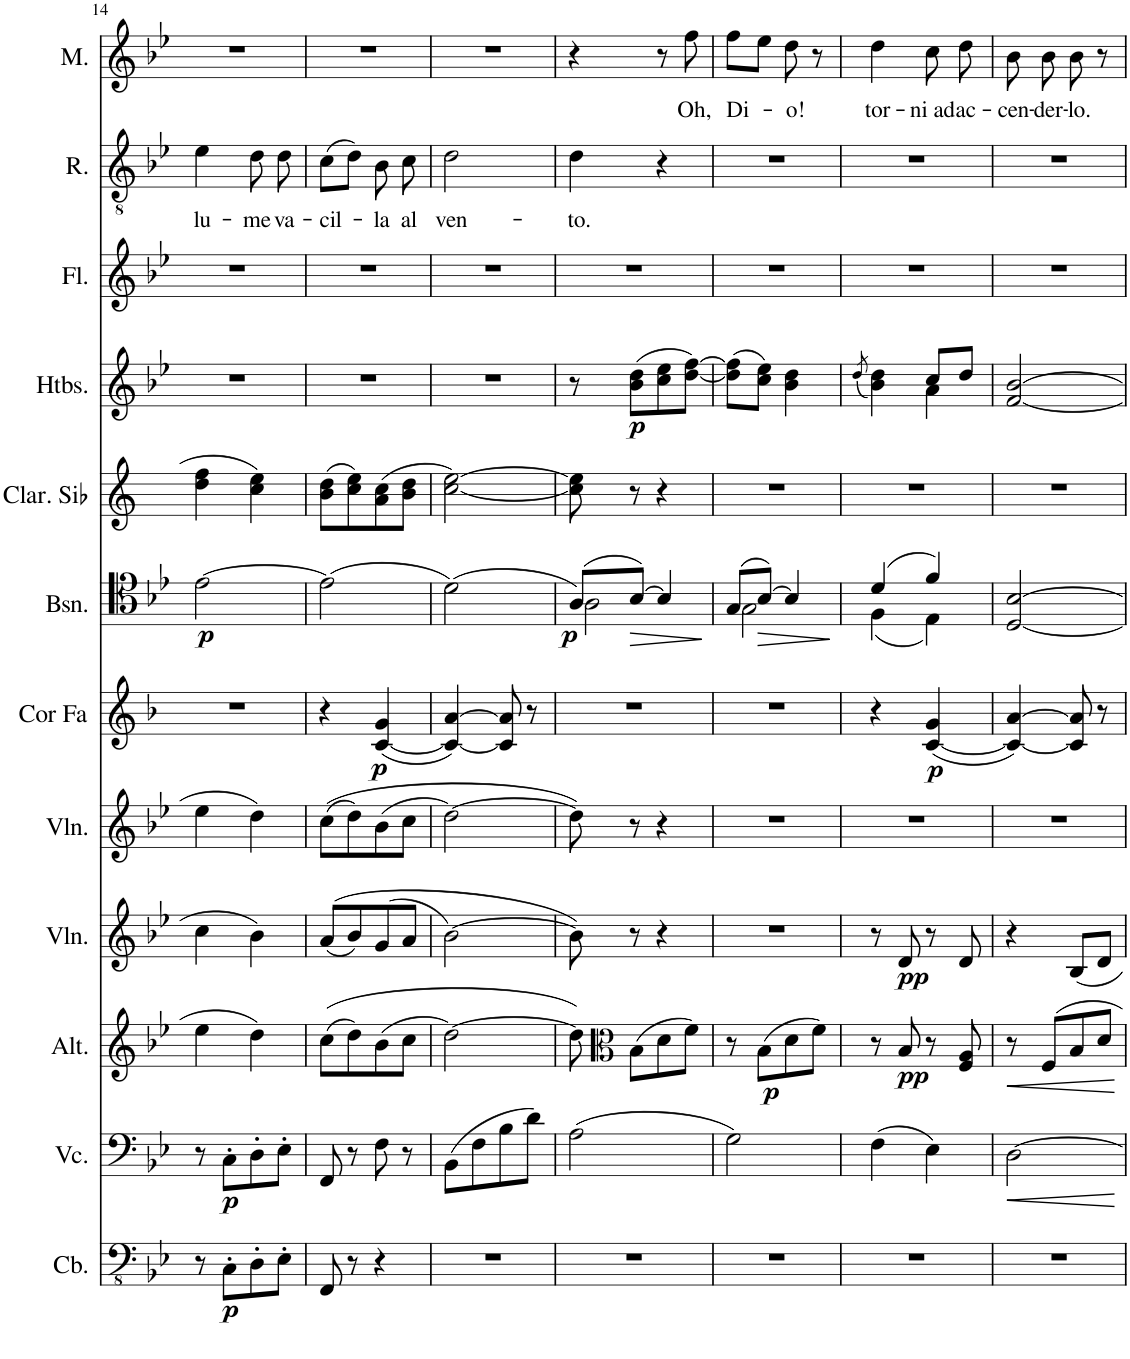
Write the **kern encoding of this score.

**kern	**dynam	**kern	**dynam	**kern	**dynam	**kern	**dynam	**kern	**kern	**dynam	**kern	**dynam	**kern	**kern	**dynam	**kern	**kern	**text	**kern	**text
*part12	*part12	*part11	*part11	*part10	*part10	*part9	*part9	*part8	*part7	*part7	*part6	*part6	*part5	*part4	*part4	*part3	*part2	*part2	*part1	*part1
*staff12	*staff12	*staff11	*staff11	*staff10	*staff10	*staff9	*staff9	*staff8	*staff7	*staff7	*staff6	*staff6	*staff5	*staff4	*staff4	*staff3	*staff2	*staff2	*staff1	*staff1
*I"Contrebasse	*	*I"Violoncelle	*	*I"Alto	*	*I"Violon	*	*I"Violon	*I"Cor en Fa	*	*I"Basson	*	*I"Clarinette en Sib	*I"Hautbois	*	*I"Flûte	*I"Rodolfo	*	*I"Mimi	*
*I'Cb.	*	*I'Vc.	*	*I'Alt.	*	*I'Vln.	*	*I'Vln.	*I'Cor Fa	*	*I'Bsn.	*	*I'Clar. Sib	*I'Htbs.	*	*I'Fl.	*I'R.	*	*I'M.	*
!!LO:PB:g=z
*clefFv4	*	*clefF4	*	*clefG2	*	*clefG2	*	*clefG2	*clefG2	*	*clefC4	*	*clefG2	*clefG2	*	*clefG2	*clefGv2	*	*clefG2	*
*Trd7c12	*	*	*	*	*	*	*	*	*Trd4c7	*	*	*	*Trd1c2	*	*	*	*	*	*	*
*k[b-e-]	*	*k[b-e-]	*	*k[b-e-]	*	*k[b-e-]	*	*k[b-e-]	*k[b-]	*	*k[b-e-]	*	*k[]	*k[b-e-]	*	*k[b-e-]	*k[b-e-]	*	*k[b-e-]	*
*M2/4	*	*M2/4	*	*M2/4	*	*M2/4	*	*M2/4	*M2/4	*	*M2/4	*	*M2/4	*M2/4	*	*M2/4	*M2/4	*	*M2/4	*
=14	=14	=14	=14	=14	=14	=14	=14	=14	=14	=14	=14	=14	=14	=14	=14	=14	=14	=14	=14	=14
!	!	!	!	!	!	!	!	!	!	!	!	!LO:DY:b	!	!	!	!	!	!LO:LY:b	!	!
8r	.	8r	.	4ee-\	.	4cc\	.	4ee-\	2r	.	[2e-\	p	4dd\ 4ff\	2r	.	2r	4e-\	lu-	2r	.
!	!LO:DY:b	!	!LO:DY:b	!	!	!	!	!	!	!	!	!	!	!	!	!	!	!	!	!
8CC'\L	p	8C'\L	p	.	.	.	.	.	.	.	.	.	.	.	.	.	.	.	.	.
!	!	!	!	!	!	!	!	!	!	!	!	!	!	!	!	!	!	!LO:LY:b	!	!
8DD'\	.	8D'\	.	4dd\	.	4b-\	.	4dd\	.	.	.	.	4cc\ 4ee\	.	.	.	8d\	-me	.	.
!	!	!	!	!	!	!	!	!	!	!	!	!	!	!	!	!	!	!LO:LY:b	!	!
8EE-'\J	.	8E-'\J	.	.	.	.	.	.	.	.	.	.	.	.	.	.	8d\	va-	.	.
=15	=15	=15	=15	=15	=15	=15	=15	=15	=15	=15	=15	=15	=15	=15	=15	=15	=15	=15	=15	=15
!	!	!	!	!	!	!	!	!	!	!	!	!	!	!	!	!	!	!LO:LY:b	!	!
8FFF/	.	8FF/	.	((8cc\L	.	((8a/L	.	((8cc\L	4r	.	(2e-\]	.	(8b\ 8dd\L	2r	.	2r	(8c\L	-cil-	2r	.
8r	.	8r	.	8dd\)	.	8b-/)	.	8dd\)	.	.	.	.	8cc\ 8ee\)	.	.	.	8d\J)	.	.	.
!	!	!	!	!	!	!	!	!	!	!LO:DY:b	!	!	!	!	!	!	!	!LO:LY:b	!	!
4r	.	8F\	.	(8b-\	.	(8g/	.	(8b-\	([4c/ 4g/	p	.	.	(8a\ 8cc\	.	.	.	8B-\	-la	.	.
!	!	!	!	!	!	!	!	!	!	!	!	!	!	!	!	!	!	!LO:LY:b	!	!
.	.	8r	.	8cc\J	.	8a/J	.	8cc\J	.	.	.	.	8b\ 8dd\J	.	.	.	8c\	al	.	.
=16	=16	=16	=16	=16	=16	=16	=16	=16	=16	=16	=16	=16	=16	=16	=16	=16	=16	=16	=16	=16
!	!	!	!	!	!	!	!	!	!	!	!	!	!	!	!	!	!	!LO:LY:b	!	!
2r	.	(8BB-\L	.	[2dd\)	.	[2b-\)	.	[2dd\)	4c/_ [4a/)	.	(2d\)	.	[2cc\ [2ee\)	2r	.	2r	2d\	ven-	2r	.
.	.	8F\	.	.	.	.	.	.	.	.	.	.	.	.	.	.	.	.	.	.
.	.	8B-\	.	.	.	.	.	.	8c/] 8a/]	.	.	.	.	.	.	.	.	.	.	.
.	.	8d\J)	.	.	.	.	.	.	8r	.	.	.	.	.	.	.	.	.	.	.
=17	=17	=17	=17	=17	=17	=17	=17	=17	=17	=17	=17	=17	=17	=17	=17	=17	=17	=17	=17	=17
*	*	*	*	*	*	*	*	*	*	*	*^	*	*	*	*	*	*	*	*	*
!	!	!	!	!	!	!	!	!	!	!	!	!	!LO:DY:b	!	!	!	!	!	!LO:LY:b	!	!
2r	.	(2A\	.	8dd\])	.	8b-\])	.	8dd\])	2r	.	(8A/L)	2A\	p	8cc\] 8ee\]	8r	.	2r	4d\	-to.	4r	.
*	*	*	*	*clefC3	*	*	*	*	*	*	*	*	*	*	*	*	*	*	*	*	*
!	!	!	!	!	!	!	!	!	!	!	!	!	!LO:HP:b	!	!	!LO:DY:b	!	!	!	!	!
.	.	.	.	(8B-\L	.	8r	.	8r	.	.	[8B-/J)	.	>	8r	(8b-\ 8dd\L	p	.	.	.	.	.
.	.	.	.	8d\	.	4r	.	4r	.	.	4B-/]	.	.	4r	8cc\ 8ee-\	.	.	4r	.	8r	.
!	!	!	!	!	!	!	!	!	!	!	!	!	!	!	!	!	!	!	!	!	!LO:LY:b
.	.	.	.	8f\J)	.	.	.	.	.	.	.	.	.	.	[8dd\ [8ff\J)	.	.	.	.	8ff\	Oh,
*	*	*	*	*	*	*	*	*	*	*	*v	*v	*	*	*	*	*	*	*	*	*
.	.	.	.	.	.	.	.	.	.	.	.	]	.	.	.	.	.	.	.	.
=18	=18	=18	=18	=18	=18	=18	=18	=18	=18	=18	=18	=18	=18	=18	=18	=18	=18	=18	=18	=18
*	*	*	*	*	*	*	*	*	*	*	*^	*	*	*	*	*	*	*	*	*
!	!	!	!	!	!	!	!	!	!	!	!	!	!	!	!	!	!	!	!	!	!LO:LY:b
2r	.	2G\)	.	8r	.	2r	.	2r	2r	.	(8G/L	2G\	.	2r	(8dd\] 8ff\]L	.	2r	2r	.	8ff\L	Di-
!	!	!	!	!	!LO:DY:b	!	!	!	!	!	!	!	!LO:HP:b	!	!	!	!	!	!	!	!
.	.	.	.	(8B-\L	p	.	.	.	.	.	[8B-/J)	.	>	.	8cc\ 8ee-\J)	.	.	.	.	8ee-\J	.
!	!	!	!	!	!	!	!	!	!	!	!	!	!	!	!	!	!	!	!	!	!LO:LY:b
.	.	.	.	8d\	.	.	.	.	.	.	4B-/]	.	.	.	4b-\ 4dd\	.	.	.	.	8dd\	-o!
.	.	.	.	8f\J)	.	.	.	.	.	.	.	.	.	.	.	.	.	.	.	8r	.
*	*	*	*	*	*	*	*	*	*	*	*v	*v	*	*	*	*	*	*	*	*	*
.	.	.	.	.	.	.	.	.	.	.	.	]	.	.	.	.	.	.	.	.
=19	=19	=19	=19	=19	=19	=19	=19	=19	=19	=19	=19	=19	=19	=19	=19	=19	=19	=19	=19	=19
.	.	.	.	.	.	.	.	.	.	.	.	.	.	(8qdd/	.	.	.	.	.	.
*	*	*	*	*	*	*	*	*	*	*	*^	*	*	*^	*	*	*	*	*	*
!	!	!	!	!	!	!	!	!	!	!	!	!	!	!	!	!	!	!	!	!	!	!LO:LY:b
2r	.	(4F\	.	8r	.	8r	.	2r	4r	.	(4d/	(4F\	.	2r	4b-\ 4dd\)	4ryy	.	2r	2r	.	4dd\	tor-
!	!	!	!	!	!LO:DY:b	!	!LO:DY:b	!	!	!	!	!	!	!	!	!	!	!	!	!	!	!
.	.	.	.	8B-/	pp	8d/	pp	.	.	.	.	.	.	.	.	.	.	.	.	.	.	.
!	!	!	!	!	!	!	!	!	!	!LO:DY:b	!	!	!	!	!	!	!	!	!	!	!	!LO:LY:b
.	.	4E-\)	.	8r	.	8r	.	.	([4c/ 4g/	p	4f/)	4E-\)	.	.	8cc/L	4a\	.	.	.	.	8cc\	-ni ad
!	!	!	!	!	!	!	!	!	!	!	!	!	!	!	!	!	!	!	!	!	!	!LO:LY:b
.	.	.	.	8F/ 8A/	.	8d/	.	.	.	.	.	.	.	.	8dd/J	.	.	.	.	.	8dd\	ac-
*	*	*	*	*	*	*	*	*	*	*	*v	*v	*	*	*v	*v	*	*	*	*	*	*
=20	=20	=20	=20	=20	=20	=20	=20	=20	=20	=20	=20	=20	=20	=20	=20	=20	=20	=20	=20	=20
!	!	!	!LO:HP:b	!	!LO:HP:b	!	!	!	!	!	!	!	!	!	!	!	!	!	!	!LO:LY:b
2r	.	[2D\	<	8r	<	4r	.	2r	4c/_ [4a/)	.	[2D/ [2B-/	.	2r	[2f/ [2b-/	.	2r	2r	.	8b-\	-cen-
!	!	!	!	!	!	!	!	!	!	!	!	!	!	!	!	!	!	!	!	!LO:LY:b
.	.	.	.	8F/L	.	.	.	.	.	.	.	.	.	.	.	.	.	.	8b-\	-der-
!	!	!	!	!	!	!	!	!	!	!	!	!	!	!	!	!	!	!	!	!LO:LY:b
.	.	.	.	8B-/	.	8B-/L	.	.	8c/] 8a/]	.	.	.	.	.	.	.	.	.	8b-\	-lo.
.	.	.	.	8d/J	.	8d/J	.	.	8r	.	.	.	.	.	.	.	.	.	8r	.
.	.	.	[	.	[	.	.	.	.	.	.	.	.	.	.	.	.	.	.	.
=	=	=	=	=	=	=	=	=	=	=	=	=	=	=	=	=	=	=	=	=
*-	*-	*-	*-	*-	*-	*-	*-	*-	*-	*-	*-	*-	*-	*-	*-	*-	*-	*-	*-	*-
